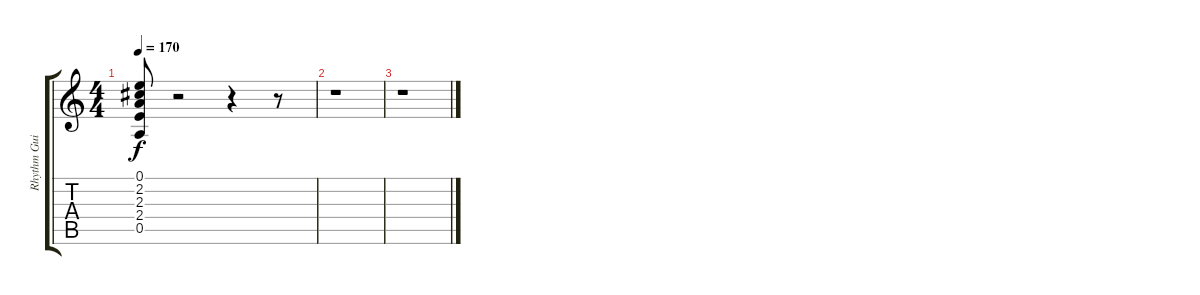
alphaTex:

\track ("Rhythm Guitar" "Rhythm Gui") {instrument distortionguitar}
\staff {score tabs}
\tuning (E4 B3 G3 D3 A2 E2) {hide}
\ts (4 4)
\tempo 170
\clef g2
\ks c
(0.1{t} 2.2{t} 2.3{t} 2.4{t} 0.5{t}).8{dy f} r.2 r.4 r.8 |
r.1 |
r.1
